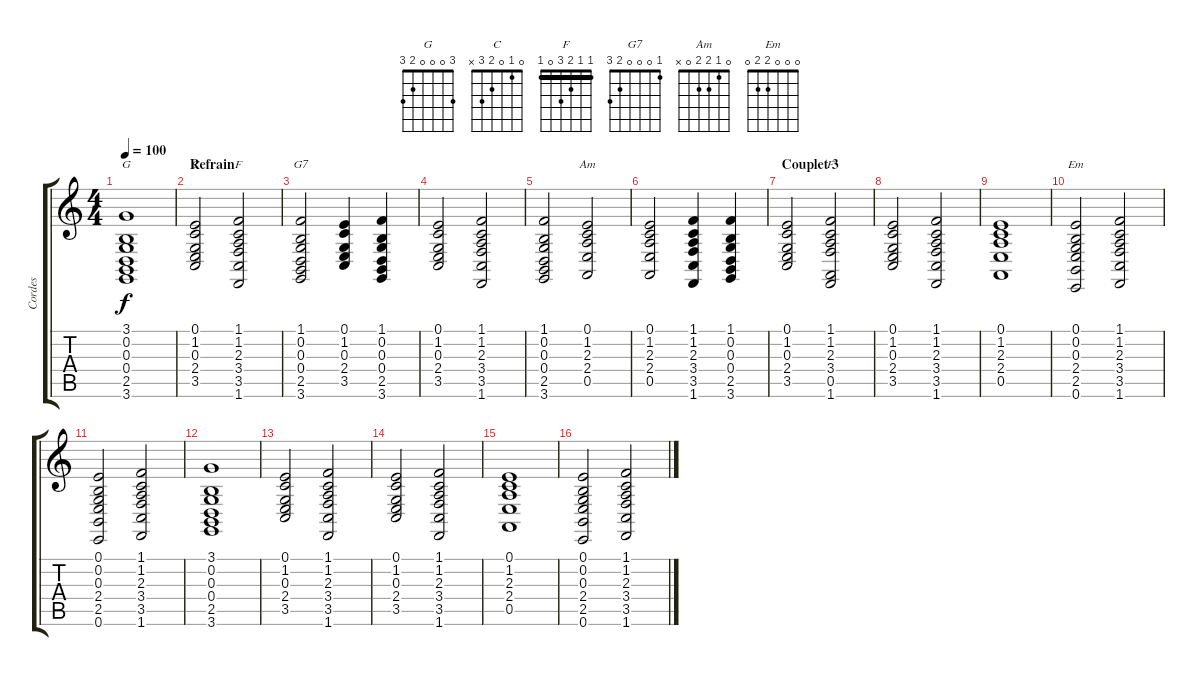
\track ("Cordes" "Cordes") {instrument synthstrings2}
\staff {score tabs}
\tuning (E4 B3 G3 D3 A2 E2) {hide}
\chord ("G" 3 0 0 0 2 3)
\chord ("C" 0 1 0 2 3 x)
\chord ("F" 1 1 2 3 3 1) {barre 1}
\chord ("G7" 1 0 0 0 2 3)
\chord ("Am" 0 1 2 2 0 x)
\chord ("F" 1 1 2 3 0 1) {barre 1}
\chord ("Em" 0 0 0 2 2 0)
\ts (4 4)
\tempo 100
\clef g2
\ks c
(3.1 0.2 0.3 0.4 2.5 3.6).1{ch "G" dy f} |
\section ("" "Refrain")
(0.1 1.2 0.3 2.4 3.5).2{ch "C"} (1.1 1.2 2.3 3.4 3.5 1.6).2{ch "F"} |
(1.1 0.2 0.3 0.4 2.5 3.6).2{ch "G7"} (0.1 1.2 0.3 2.4 3.5).4 (1.1 0.2 0.3 0.4 2.5 3.6).4 |
(0.1 1.2 0.3 2.4 3.5).2 (1.1 1.2 2.3 3.4 3.5 1.6).2 |
(1.1 0.2 0.3 0.4 2.5 3.6).2 (0.1 1.2 2.3 2.4 0.5).2{ch "Am"} |
(0.1 1.2 2.3 2.4 0.5).2 (1.1 1.2 2.3 3.4 3.5 1.6).4 (1.1 0.2 0.3 0.4 2.5 3.6).4 |
\section ("" "Couplet 3")
(0.1 1.2 0.3 2.4 3.5).2 (1.1 1.2 2.3 3.4 0.5 1.6).2{ch "F"} |
(0.1 1.2 0.3 2.4 3.5).2 (1.1 1.2 2.3 3.4 3.5 1.6).2 |
(0.1 1.2 2.3 2.4 0.5).1 |
(0.1 0.2 0.3 2.4 2.5 0.6).2{ch "Em"} (1.1 1.2 2.3 3.4 3.5 1.6).2 |
(0.1 0.2 0.3 2.4 2.5 0.6).2 (1.1 1.2 2.3 3.4 3.5 1.6).2 |
(3.1 0.2 0.3 0.4 2.5 3.6).1 |
(0.1 1.2 0.3 2.4 3.5).2 (1.1 1.2 2.3 3.4 3.5 1.6).2 |
(0.1 1.2 0.3 2.4 3.5).2 (1.1 1.2 2.3 3.4 3.5 1.6).2 |
(0.1 1.2 2.3 2.4 0.5).1 |
(0.1 0.2 0.3 2.4 2.5 0.6).2 (1.1 1.2 2.3 3.4 3.5 1.6).2
